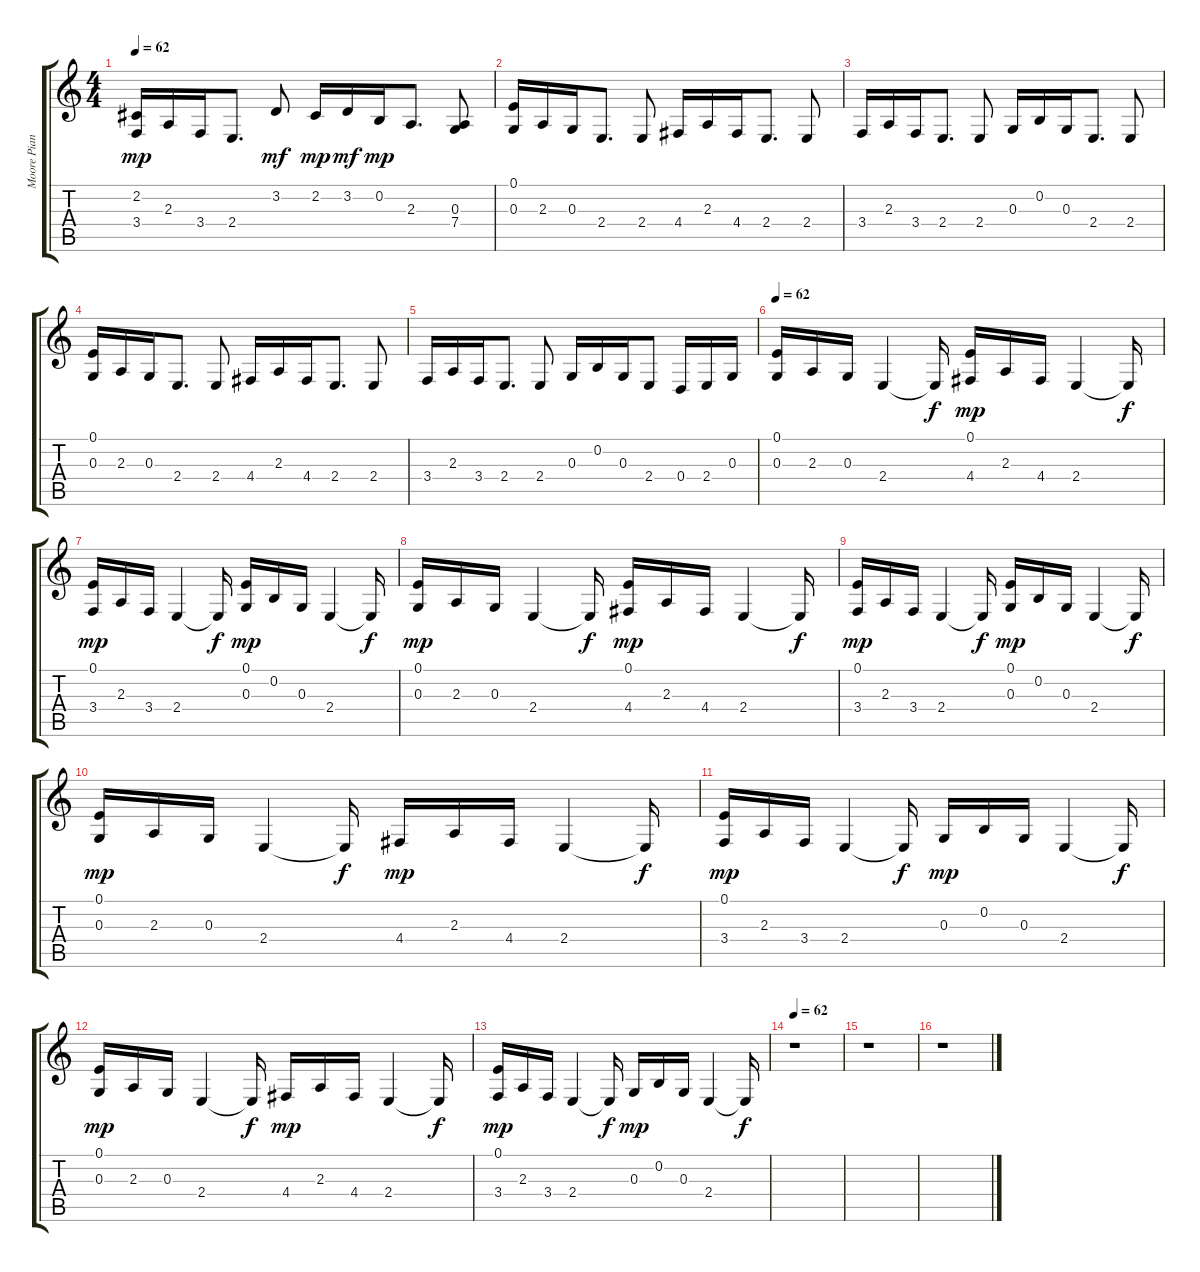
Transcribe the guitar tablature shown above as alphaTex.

\track ("Moore Piano" "Moore Pian") {instrument acousticgrandpiano}
\staff {score tabs}
\tuning (E4 B3 G3 D3 A2 E2) {hide}
\ts (4 4)
\tempo 62
\clef g2
\ks c
(2.2 3.4).16{dy mp} 2.3.16 3.4.16 2.4.8{d} 3.2.8{dy mf} 2.2.16{dy mp} 3.2.16{dy mf} 0.2.16{dy mp} 2.3.8{d} (0.3 7.4).8 |
(0.1 0.3).16 2.3.16 0.3.16 2.4.8{d} 2.4.8 4.4.16 2.3.16 4.4.16 2.4.8{d} 2.4.8 |
3.4.16 2.3.16 3.4.16 2.4.8{d} 2.4.8 0.3.16 0.2.16 0.3.16 2.4.8{d} 2.4.8 |
(0.1 0.3).16 2.3.16 0.3.16 2.4.8{d} 2.4.8 4.4.16 2.3.16 4.4.16 2.4.8{d} 2.4.8 |
3.4.16 2.3.16 3.4.16 2.4.8{d} 2.4.8 0.3.16 0.2.16 0.3.16 2.4.8 0.4.16 2.4.16 0.3.16 |
\tempo 62
(0.1 0.3).16{volume 13} 2.3.16 0.3.16 2.4.4 2.4{t}.16{dy f} (0.1 4.4).16{dy mp} 2.3.16 4.4.16 2.4.4 2.4{t}.16{dy f} |
(0.1 3.4).16{dy mp} 2.3.16 3.4.16 2.4.4 2.4{t}.16{dy f} (0.1 0.3).16{dy mp} 0.2.16 0.3.16 2.4.4 2.4{t}.16{dy f} |
(0.1 0.3).16{dy mp} 2.3.16 0.3.16 2.4.4 2.4{t}.16{dy f} (0.1 4.4).16{dy mp} 2.3.16 4.4.16 2.4.4 2.4{t}.16{dy f} |
(0.1 3.4).16{dy mp} 2.3.16 3.4.16 2.4.4 2.4{t}.16{dy f} (0.1 0.3).16{dy mp} 0.2.16 0.3.16 2.4.4 2.4{t}.16{dy f} |
(0.1 0.3).16{dy mp} 2.3.16 0.3.16 2.4.4 2.4{t}.16{dy f} 4.4.16{dy mp} 2.3.16 4.4.16 2.4.4 2.4{t}.16{dy f} |
(0.1 3.4).16{dy mp} 2.3.16 3.4.16 2.4.4 2.4{t}.16{dy f} 0.3.16{dy mp} 0.2.16 0.3.16 2.4.4 2.4{t}.16{dy f} |
(0.1 0.3).16{dy mp} 2.3.16 0.3.16 2.4.4 2.4{t}.16{dy f} 4.4.16{dy mp} 2.3.16 4.4.16 2.4.4 2.4{t}.16{dy f} |
(0.1 3.4).16{dy mp} 2.3.16 3.4.16 2.4.4 2.4{t}.16{dy f} 0.3.16{dy mp} 0.2.16 0.3.16 2.4.4 2.4{t}.16{dy f} |
\tempo 62
r.1 |
r.1 |
r.1
